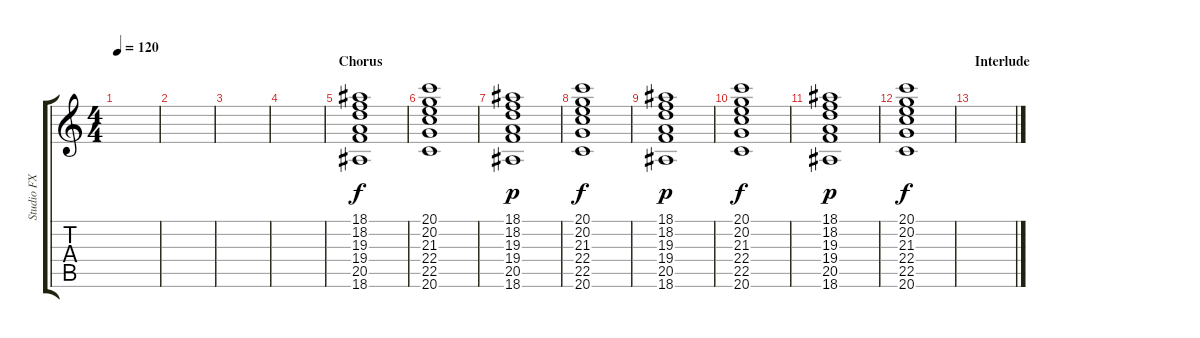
\track ("Studio FX" "Studio FX") {instrument vibraphone}
\staff {score tabs}
\tuning (E4 B3 G3 D3 A2 E2) {hide}
\ts (4 4)
\tempo 120
\clef g2
\ks c
|
|
|
|
\section ("" "Chorus")
(18.1 18.2 19.3 19.4 20.5 18.6).1 |
(20.1 20.2 21.3 22.4 22.5 20.6).1{dy f} |
(18.1 18.2 19.3 19.4 20.5 18.6).1{dy p} |
(20.1 20.2 21.3 22.4 22.5 20.6).1{dy f} |
(18.1 18.2 19.3 19.4 20.5 18.6).1{dy p} |
(20.1 20.2 21.3 22.4 22.5 20.6).1{dy f} |
(18.1 18.2 19.3 19.4 20.5 18.6).1{dy p} |
(20.1 20.2 21.3 22.4 22.5 20.6).1{dy f} |
\section ("" "Interlude")
